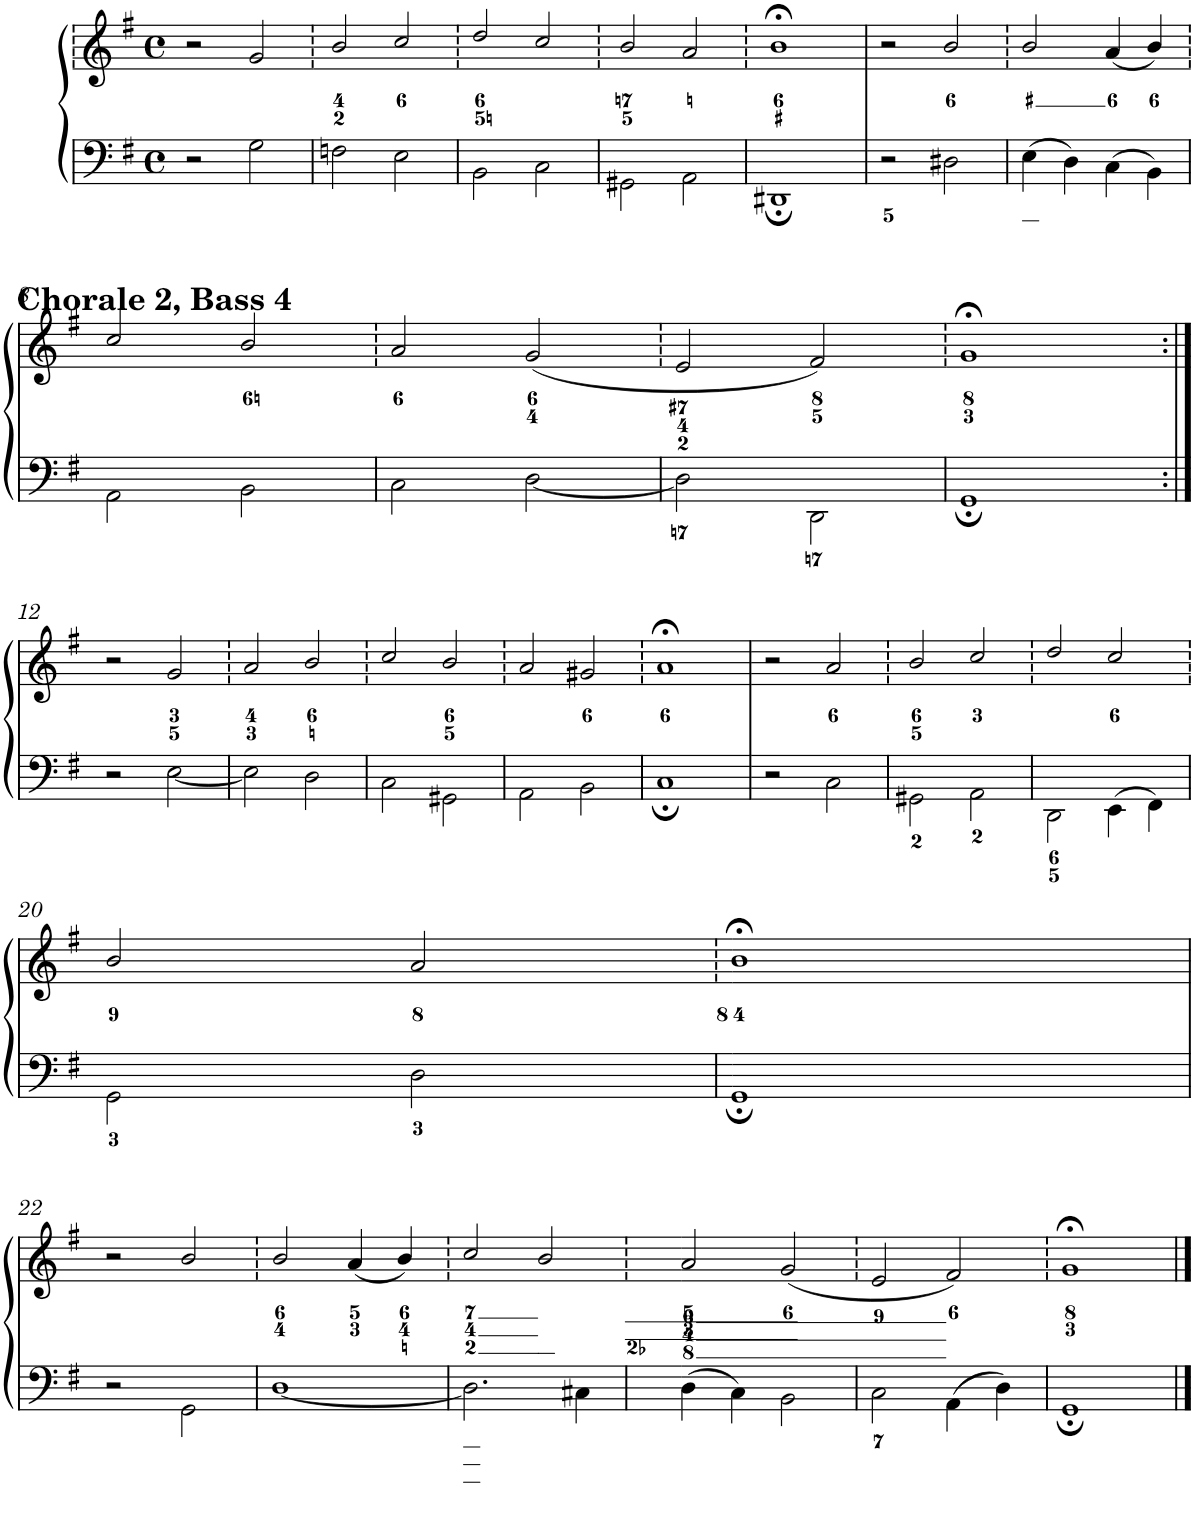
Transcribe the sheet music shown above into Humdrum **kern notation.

**kern	**kern
*part1	*part1
*staff2	*staff1
*I"Piano	*
*I'Pno.	*
*clefF4	*clefG2
*k[f#]	*k[f#]
*G:	*G:
*M4/4	*M4/4
*met(c)	*met(c)
=1	=1
2r	2r
2G\	2g/
=2	=2
2Fn\	2b/
2E\	2cc/
=3	=3
2BB\	2dd/
2C\	2cc/
=4	=4
2GG#X\	2b/
2AA\	2a/
=5	=5
1DD#X;	1b;<
=6	=6
2r	2r
2D#X\	2b/
=7	=7
4E\	2b/
4D\	.
4C\	(4a/
4BB\	4b/)
!!LO:LB:g=z
=8	=8
2AA\	2cc/
2BB\	2b/
=9	=9
2C\	2a/
[<2D\	(2g/
=10	=10
2D\]	2e/
2DD\	2f#/)
=11	=11
1GG;	1g;<
!!LO:LB:g=z
=12:|!	=12:|!
2r	2r
[<2E\	2g/
=13	=13
2E\]	2a/
2D\	2b/
=14	=14
2C\	2cc/
2GG#X\	2b/
=15	=15
2AA\	2a/
2BB\	2g#X/
=16	=16
1C;	1a;<
=17	=17
2r	2r
2C\	2a/
=18	=18
2GG#X\	2b/
2AA\	2cc/
=19	=19
2DD\	2dd/
4EE\	2cc/
4FF#\	.
!!LO:LB:g=z
=20	=20
2GG\	2b/
2D\	2a/
=21	=21
1GG;	1b;<
!!LO:LB:g=z
=22	=22
2r	2r
2GG\	2b/
=23	=23
[<1D	2b/
.	(4a/
.	4b/)
=24	=24
2.D\]	2cc/
.	2b/
4C#X\	.
=25	=25
4D\	2a/
4C\	.
2BB\	(2g/
=26	=26
2C\	2e/
4AA\	2f#/)
4D\	.
=27	=27
1GG;	1g;<
==	==
*-	*-
